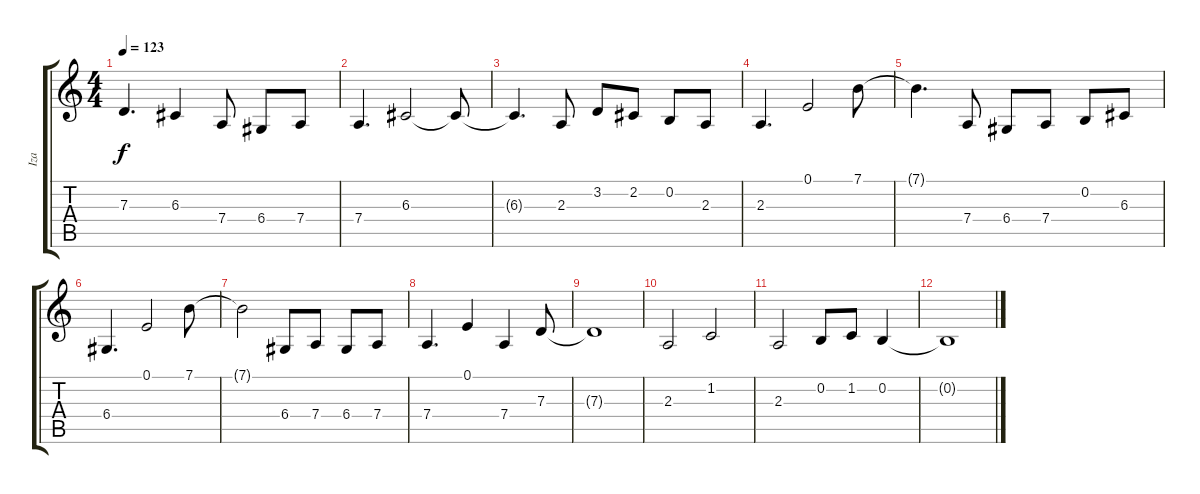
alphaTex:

\track ("Iza" "Iza") {instrument stringensemble1}
\staff {score tabs}
\tuning (E4 B3 G3 D3 A2 E2) {hide}
\ts (4 4)
\tempo 123
\clef g2
\ks c
7.3{t}.4{d dy f} 6.3.4 7.4.8 6.4.8 7.4.8 |
7.4.4{d} 6.3.2 6.3{t}.8 |
6.3{t}.4{d} 2.3.8 3.2.8 2.2.8 0.2.8 2.3.8 |
2.3.4{d} 0.1.2 7.1.8 |
7.1{t}.4{d} 7.4.8 6.4.8 7.4.8 0.2.8 6.3.8 |
6.4.4{d} 0.1.2 7.1.8 |
7.1{t}.2 6.4.8 7.4.8 6.4.8 7.4.8 |
7.4.4{d} 0.1.4 7.4.4 7.3.8 |
7.3{t}.1 |
2.3.2 1.2.2 |
2.3.2 0.2.8 1.2.8 0.2.4 |
0.2{t}.1
